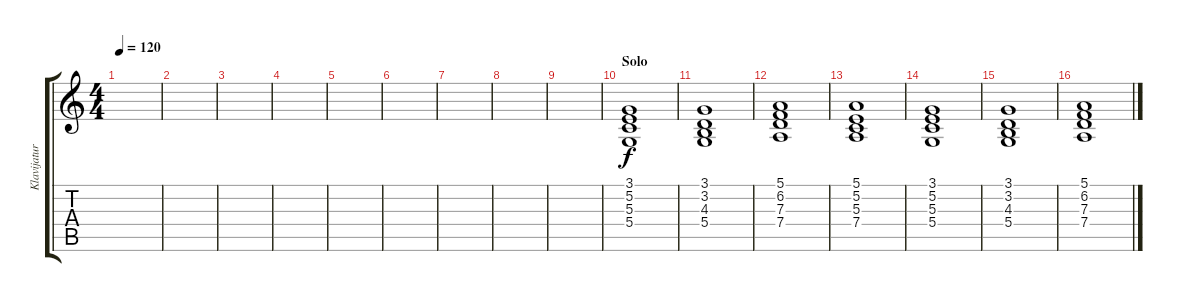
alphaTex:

\track ("Klavijature 2" "Klavijatur") {instrument pad2warm}
\staff {score tabs}
\tuning (E4 B3 G3 D3 A2 E2) {hide}
\ts (4 4)
\tempo 120
\clef g2
\ks c
|
|
|
|
|
|
|
|
|
\section ("" "Solo")
(3.1 5.2 5.3 5.4).1 |
(3.1 3.2 4.3 5.4).1 |
(5.1 6.2 7.3 7.4).1 |
(5.1 5.2 5.3 7.4).1 |
(3.1 5.2 5.3 5.4).1 |
(3.1 3.2 4.3 5.4).1 |
(5.1 6.2 7.3 7.4).1
